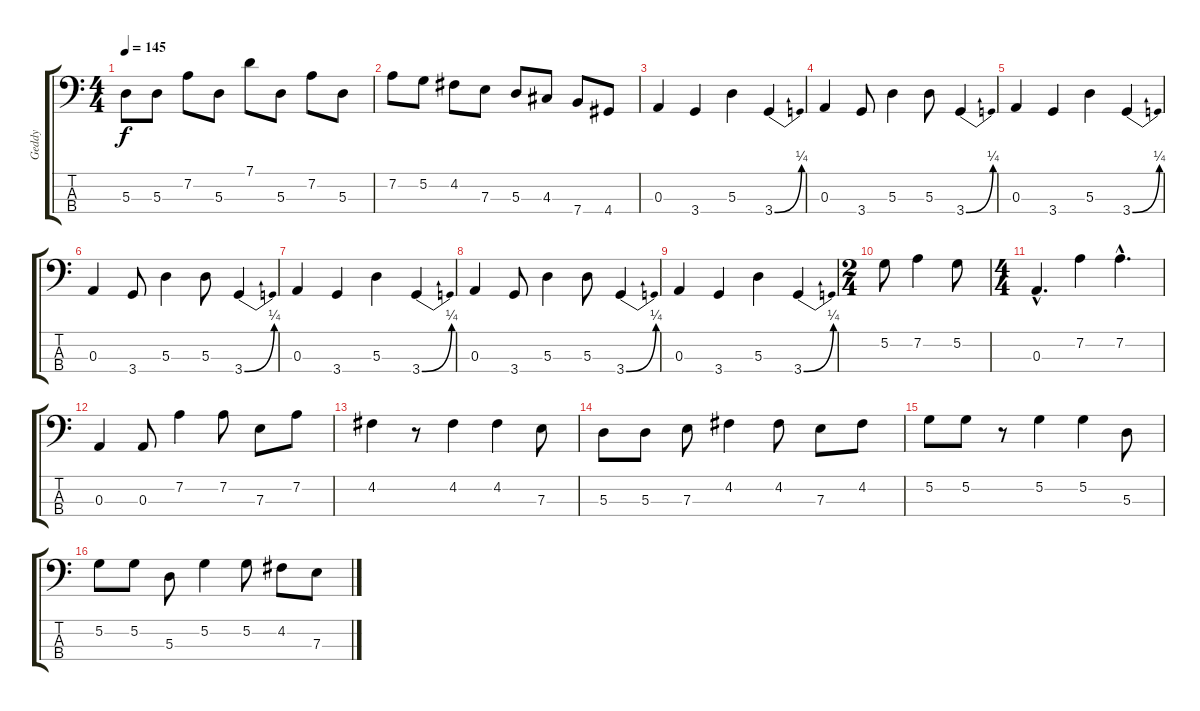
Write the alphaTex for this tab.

\track ("Geddy" "Geddy") {instrument electricbassfinger}
\staff {score tabs}
\tuning (G2 D2 A1 E1) {hide}
\ts (4 4)
\tempo 145
\clef f4
\ks c
5.3.8{dy f} 5.3.8 7.2.8 5.3.8 7.1.8 5.3.8 7.2.8 5.3.8 |
7.2.8 5.2.8 4.2.8 7.3.8 5.3.8 4.3.8 7.4.8 4.4.8 |
0.3.4 3.4.4 5.3.4 3.4{be (bend 0 0 60 1)}.4 |
0.3.4 3.4.8 5.3.4 5.3.8 3.4{be (bend 0 0 60 1)}.4 |
0.3.4 3.4.4 5.3.4 3.4{be (bend 0 0 60 1)}.4 |
0.3.4 3.4.8 5.3.4 5.3.8 3.4{be (bend 0 0 60 1)}.4 |
0.3.4 3.4.4 5.3.4 3.4{be (bend 0 0 60 1)}.4 |
0.3.4 3.4.8 5.3.4 5.3.8 3.4{be (bend 0 0 60 1)}.4 |
0.3.4 3.4.4 5.3.4 3.4{be (bend 0 0 60 1)}.4 |
\ts (2 4)
5.2.8 7.2.4 5.2.8 |
\ts (4 4)
0.3{hac}.4{d} 7.2.4 7.2{hac}.4{d} |
0.3.4 0.3.8 7.2.4 7.2.8 7.3.8 7.2.8 |
4.2.4 r.8 4.2.4 4.2.4 7.3.8 |
5.3.8 5.3.8 7.3.8 4.2.4 4.2.8 7.3.8 4.2.8 |
5.2.8 5.2.8 r.8 5.2.4 5.2.4 5.3.8 |
5.2.8 5.2.8 5.3.8 5.2.4 5.2.8 4.2.8 7.3.8
